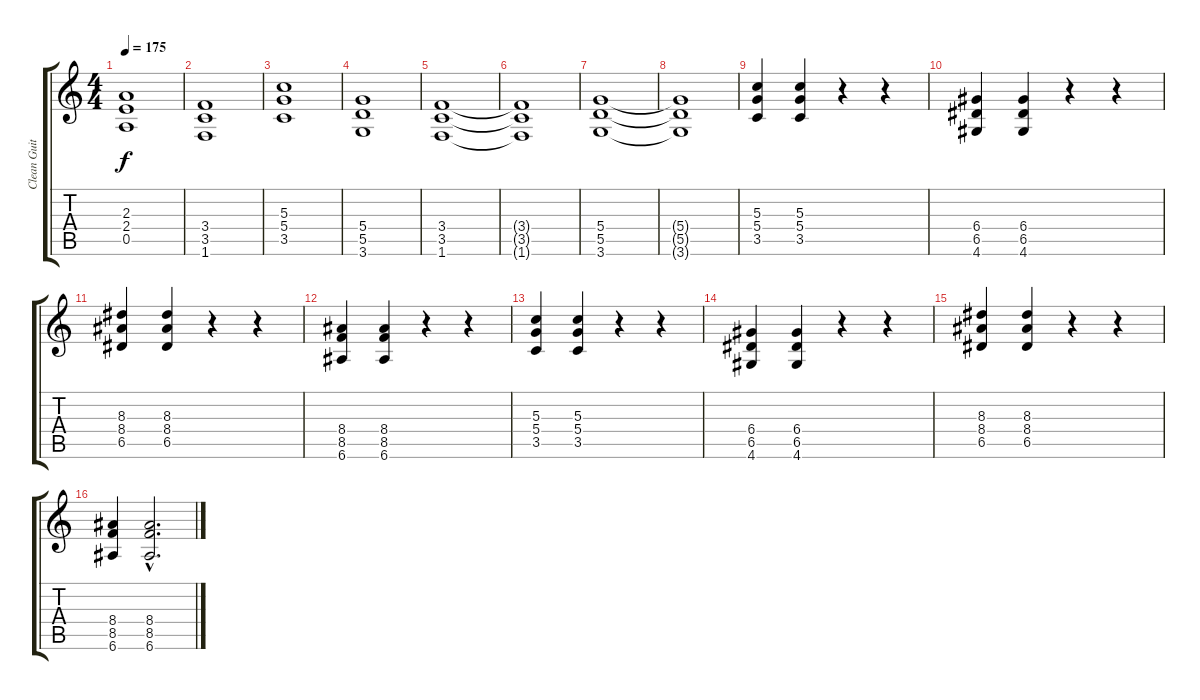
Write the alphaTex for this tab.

\track ("Clean Guitar" "Clean Guit") {instrument acousticguitarsteel}
\staff {score tabs}
\tuning (E4 B3 G3 D3 A2 E2) {hide}
\ts (4 4)
\tempo 175
\clef g2
\ks c
(2.3 2.4 0.5).1{dy f} |
(3.4 3.5 1.6).1 |
(5.3 5.4 3.5).1 |
(5.4 5.5 3.6).1 |
(3.4 3.5 1.6).1 |
(3.4{t} 3.5{t} 1.6{t}).1 |
(5.4 5.5 3.6).1 |
(5.4{t} 5.5{t} 3.6{t}).1 |
(5.3 5.4 3.5).4 (5.3 5.4 3.5).4 r.4 r.4 |
(6.4 6.5 4.6).4 (6.4 6.5 4.6).4 r.4 r.4 |
(8.3 8.4 6.5).4 (8.3 8.4 6.5).4 r.4 r.4 |
(8.4 8.5 6.6).4 (8.4 8.5 6.6).4 r.4 r.4 |
(5.3 5.4 3.5).4 (5.3 5.4 3.5).4 r.4 r.4 |
(6.4 6.5 4.6).4 (6.4 6.5 4.6).4 r.4 r.4 |
(8.3 8.4 6.5).4 (8.3 8.4 6.5).4 r.4 r.4 |
(8.4 8.5 6.6).4 (8.4{hac} 8.5{hac} 6.6{hac}).2{d}
